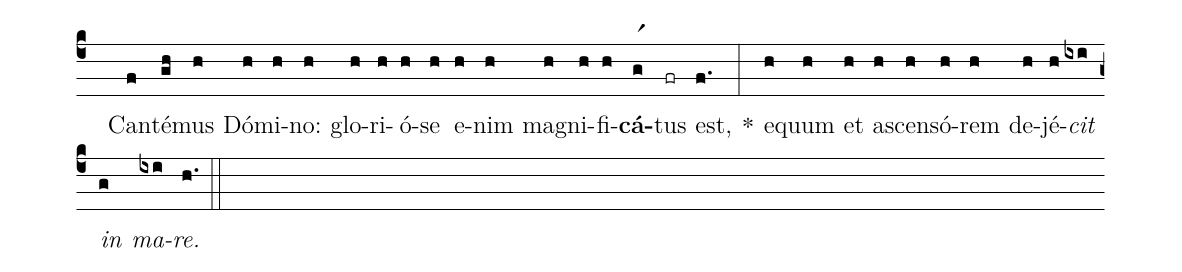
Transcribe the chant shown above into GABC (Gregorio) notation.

%%
(c4)
( )Can(f)té(gh)mus(h) Dó(h)mi(h)no:(h) glo(h)ri(h)ó(h)se(h) e(h)nim(h) ma(h)gni(h)fi(h)<b>cá</b>(gr1)tus(fr) est,(f.) *(:)
e(h)quum(h) et(h) a(h)scen(h)só(h)rem(h) de(h)jé(h)<i>cit</i>(ixi) <i>in</i>(g) <i>ma</i>(ixi)<i>re.</i>(h.) (::)
